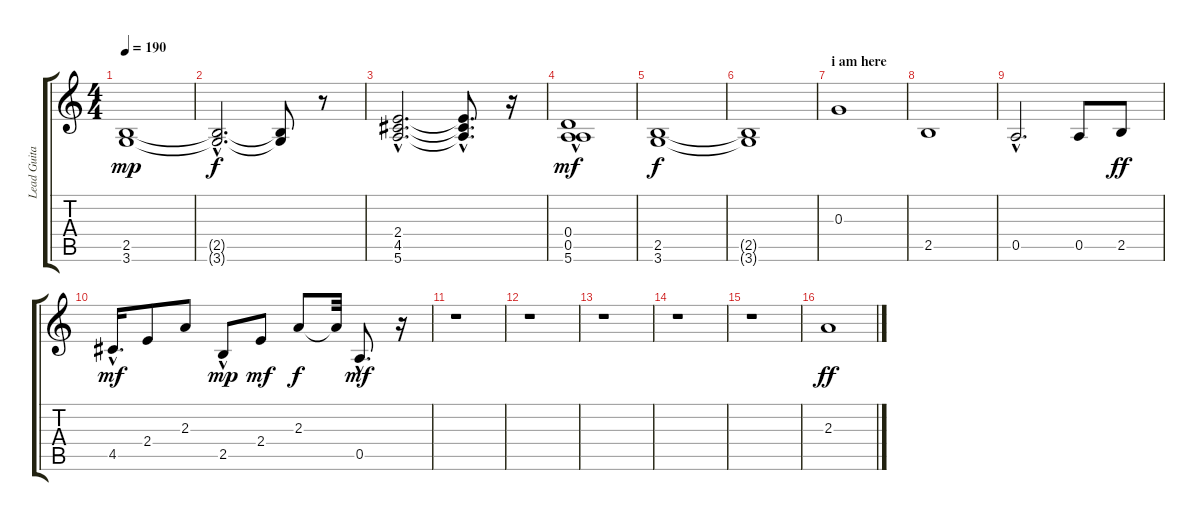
\track ("Lead Guitar (Overdub)" "Lead Guita") {instrument electricguitarclean}
\staff {score tabs}
\tuning (E4 B3 G3 D3 A2 E2) {hide}
\ts (4 4)
\tempo 190
\clef g2
\ks c
(2.5 3.6).1{dy mp} |
(2.5{hac t} 3.6{hac t}).2{d dy f} (2.5{t} 3.6{t}).8 r.8 |
(2.4{hac} 4.5{hac} 5.6{hac}).2{d} (2.4{t} 4.5{hac t} 5.6{t}).8{d} r.16 |
(0.4{hac} 0.5{hac} 5.6).1{dy mf} |
(2.5 3.6).1{dy f} |
(2.5{t} 3.6{t}).1 |
\section ("" "i am here")
0.3.1 |
2.5.1 |
0.5{hac}.2{d} 0.5.8 2.5.8{dy ff} |
4.5{hac}.16{d dy mf} 2.4.8 2.3.8 2.5{hac}.8{dy mp} 2.4.8{dy mf} 2.3.8{dy f} 2.3{t}.32 0.5{hac}.8{d dy mf} r.16 |
r.1 |
r.1 |
r.1 |
r.1 |
r.1 |
2.3.1{dy ff}
